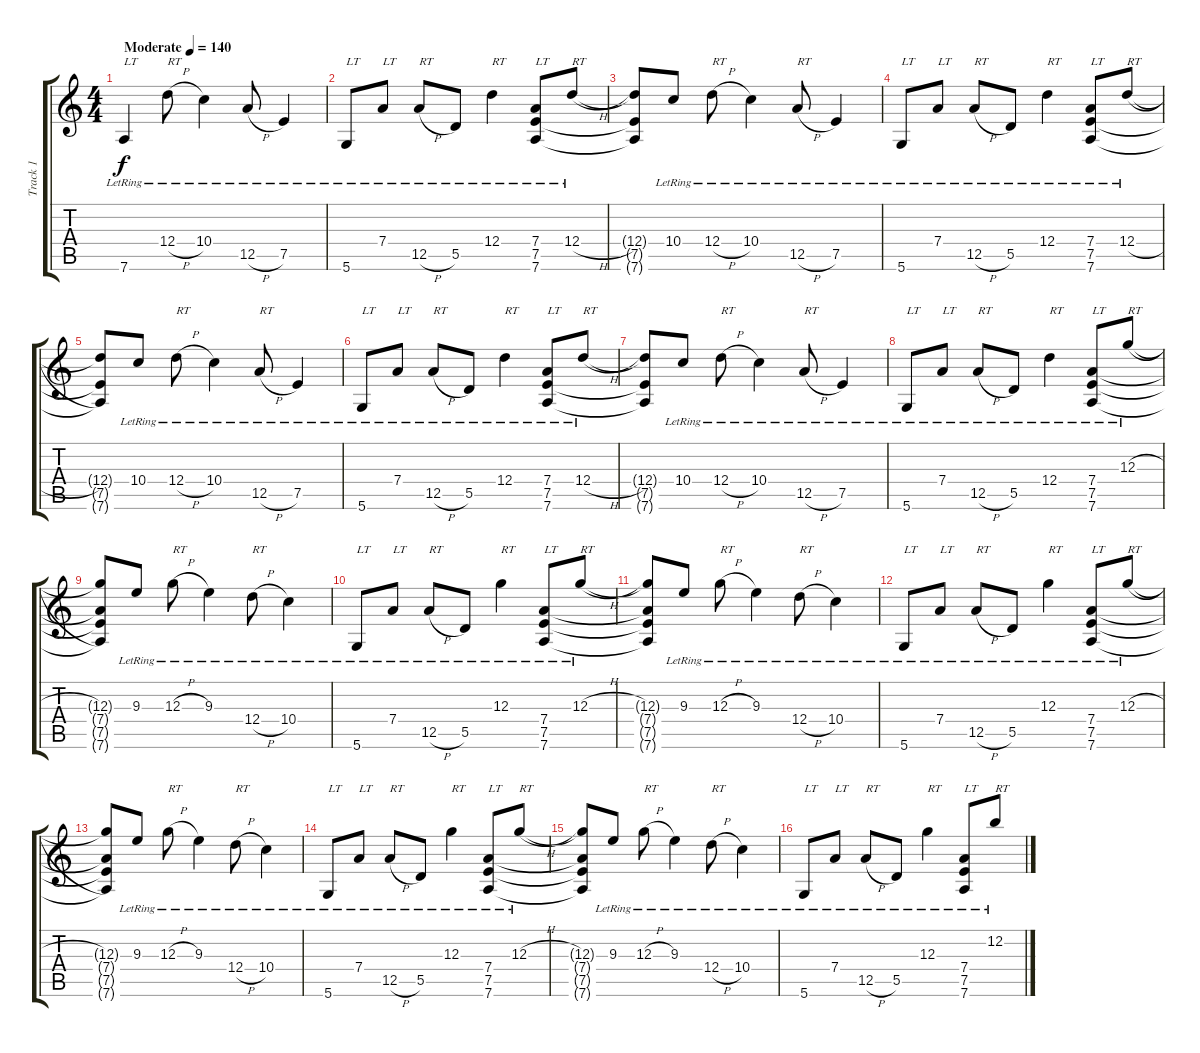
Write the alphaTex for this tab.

\track ("Track 1" "Track 1") {instrument acousticguitarsteel}
\staff {score tabs}
\tuning (E4 B3 G3 D3 A2 D2) {hide}
\ts (4 4)
\tempo (140 "Moderate")
\clef g2
\ks c
7.6{lr}.4{txt "LT" dy f instrument acousticguitarsteel} 12.4{h lr}.8{txt "RT"} 10.4{lr}.4 12.5{h lr}.8 7.5{lr}.4 |
5.6{lr}.8{txt "LT"} 7.4{lr}.8{txt "LT"} 12.5{h lr}.8{txt "RT"} 5.5{lr}.8 12.4{lr}.4{txt "RT"} (7.4{lr} 7.5{lr} 7.6{lr}).8{txt "LT"} 12.4{h lr}.8{txt "RT"} |
(12.4{t} 7.5{t} 7.6{t}).8 10.4{lr}.8 12.4{h lr}.8{txt "RT"} 10.4{lr}.4 12.5{h lr}.8{txt "RT"} 7.5{lr}.4 |
5.6{lr}.8{txt "LT"} 7.4{lr}.8{txt "LT"} 12.5{h lr}.8{txt "RT"} 5.5{lr}.8 12.4{lr}.4{txt "RT"} (7.4{lr} 7.5{lr} 7.6{lr}).8{txt "LT"} 12.4{h lr}.8{txt "RT"} |
(12.4{t} 7.5{t} 7.6{t}).8 10.4{lr}.8 12.4{h lr}.8{txt "RT"} 10.4{lr}.4 12.5{h lr}.8{txt "RT"} 7.5{lr}.4 |
5.6{lr}.8{txt "LT"} 7.4{lr}.8{txt "LT"} 12.5{h lr}.8{txt "RT"} 5.5{lr}.8 12.4{lr}.4{txt "RT"} (7.4{lr} 7.5{lr} 7.6{lr}).8{txt "LT"} 12.4{h lr}.8{txt "RT"} |
(12.4{t} 7.5{t} 7.6{t}).8 10.4{lr}.8 12.4{h lr}.8{txt "RT"} 10.4{lr}.4 12.5{h lr}.8{txt "RT"} 7.5{lr}.4 |
5.6{lr}.8{txt "LT"} 7.4{lr}.8{txt "LT"} 12.5{h lr}.8{txt "RT"} 5.5{lr}.8 12.4{lr}.4{txt "RT"} (7.4{lr} 7.5{lr} 7.6{lr}).8{txt "LT"} 12.3{h lr}.8{txt "RT"} |
(12.3{t} 7.4{t} 7.5{t} 7.6{t}).8 9.3{lr}.8 12.3{h lr}.8{txt "RT"} 9.3{lr}.4 12.4{h lr}.8{txt "RT"} 10.4{lr}.4 |
5.6{lr}.8{txt "LT"} 7.4{lr}.8{txt "LT"} 12.5{h lr}.8{txt "RT"} 5.5{lr}.8 12.3{lr}.4{txt "RT"} (7.4{lr} 7.5{lr} 7.6{lr}).8{txt "LT"} 12.3{h lr}.8{txt "RT"} |
(12.3{t} 7.4{t} 7.5{t} 7.6{t}).8 9.3{lr}.8 12.3{h lr}.8{txt "RT"} 9.3{lr}.4 12.4{h lr}.8{txt "RT"} 10.4{lr}.4 |
5.6{lr}.8{txt "LT"} 7.4{lr}.8{txt "LT"} 12.5{h lr}.8{txt "RT"} 5.5{lr}.8 12.3{lr}.4{txt "RT"} (7.4{lr} 7.5{lr} 7.6{lr}).8{txt "LT"} 12.3{h lr}.8{txt "RT"} |
(12.3{t} 7.4{t} 7.5{t} 7.6{t}).8 9.3{lr}.8 12.3{h lr}.8{txt "RT"} 9.3{lr}.4 12.4{h lr}.8{txt "RT"} 10.4{lr}.4 |
5.6{lr}.8{txt "LT"} 7.4{lr}.8{txt "LT"} 12.5{h lr}.8{txt "RT"} 5.5{lr}.8 12.3{lr}.4{txt "RT"} (7.4{lr} 7.5{lr} 7.6{lr}).8{txt "LT"} 12.3{h lr}.8{txt "RT"} |
(12.3{t} 7.4{t} 7.5{t} 7.6{t}).8 9.3{lr}.8 12.3{h lr}.8{txt "RT"} 9.3{lr}.4 12.4{h lr}.8{txt "RT"} 10.4{lr}.4 |
5.6{lr}.8{txt "LT"} 7.4{lr}.8{txt "LT"} 12.5{h lr}.8{txt "RT"} 5.5{lr}.8 12.3{lr}.4{txt "RT"} (7.4{lr} 7.5{lr} 7.6{lr}).8{txt "LT"} 12.2{h lr}.8{txt "RT"}
